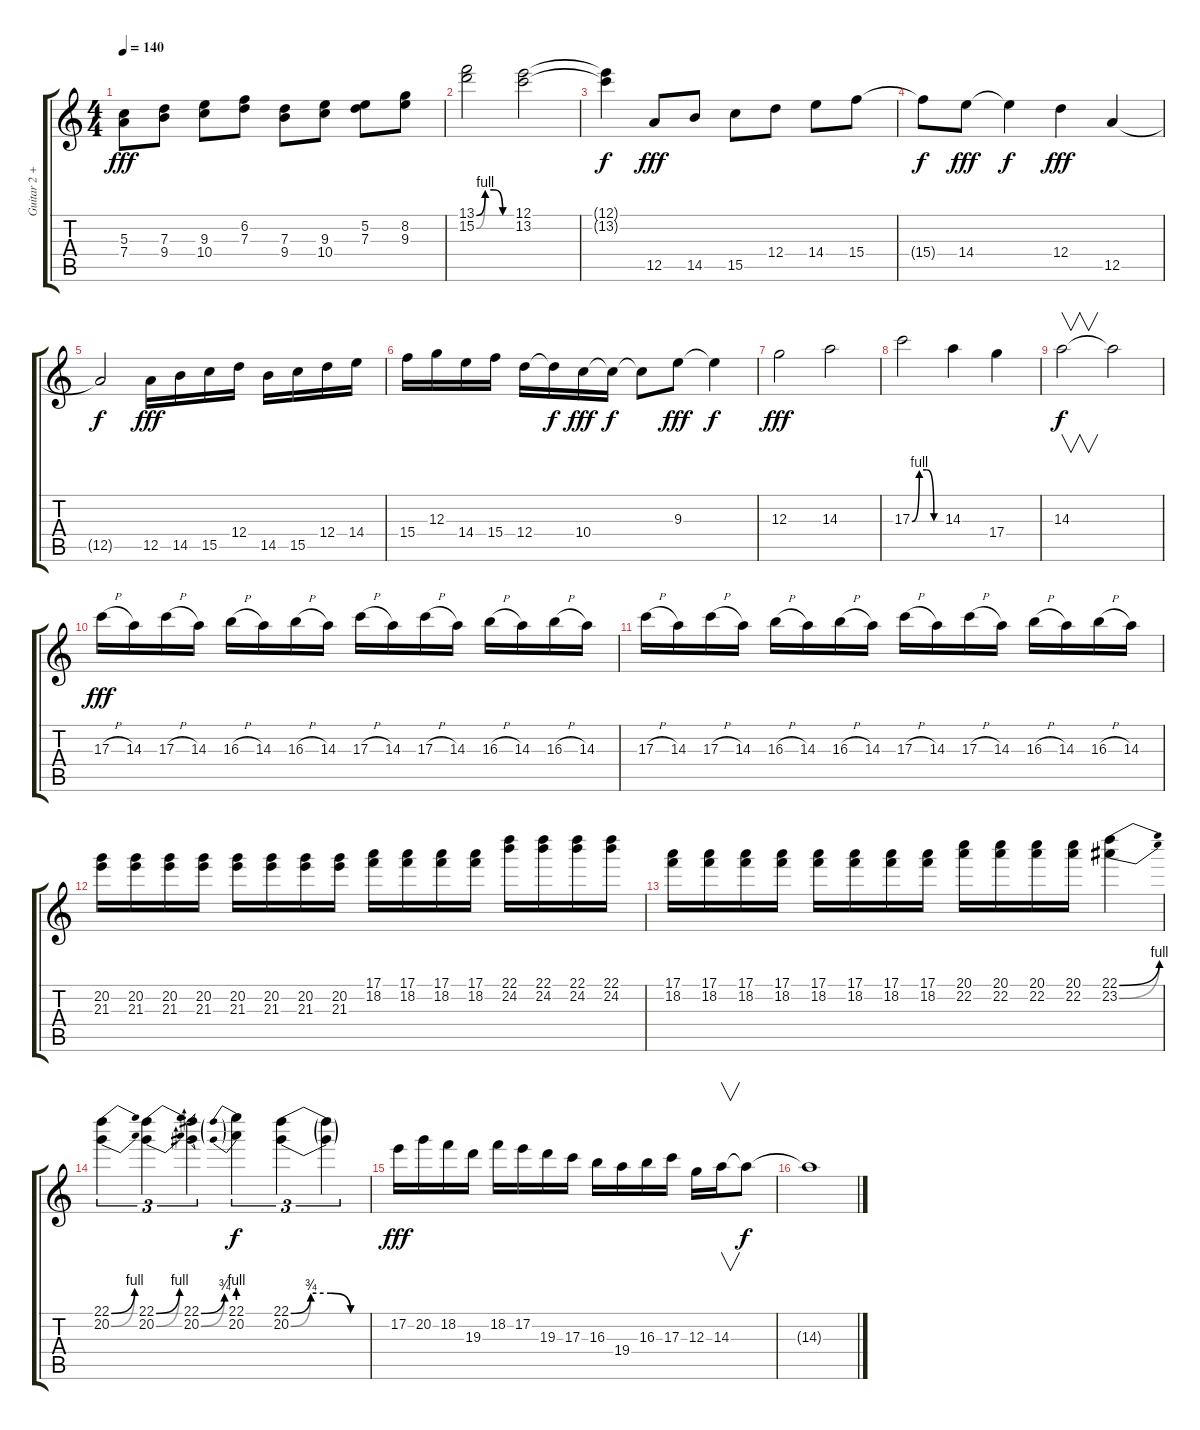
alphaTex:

\track ("Guitar 2 + Solo" "Guitar 2 +") {instrument distortionguitar}
\staff {score tabs}
\tuning (E4 B3 G3 D3 A2 E2) {hide}
\ts (4 4)
\tempo 140
\clef g2
\ks c
(5.3 7.4).8{dy fff} (7.3 9.4).8 (9.3 10.4).8 (6.2 7.3).8 (7.3 9.4).8 (9.3 10.4).8 (5.2 7.3).8 (8.2 9.3).8 |
(13.1{be (custom 0 0 15 4 30 4 45 0 60 0)} 15.2{be (custom 0 0 15 4 30 4 45 0 60 0)}).2 (12.1 13.2).2 |
(12.1{t} 13.2{t}).4{dy f} 12.5.8{dy fff} 14.5.8 15.5.8 12.4.8 14.4.8 15.4.8 |
15.4{t}.8{dy f} 14.4.8{dy fff} 14.4{t}.4{dy f} 12.4.4{dy fff} 12.5.4 |
12.5{t}.2{dy f} 12.5.16{dy fff} 14.5.16 15.5.16 12.4.16 14.5.16 15.5.16 12.4.16 14.4.16 |
15.4.16 12.3.16 14.4.16 15.4.16 12.4.16 12.4{t}.16{dy f} 10.4.16{dy fff} 10.4{t}.16{dy f} 10.4{t}.8 9.3.8{dy fff} 9.3{t}.4{dy f} |
12.3.2{dy fff} 14.3.2 |
17.3{be (custom 0 0 15 4 30 4 45 0 60 0)}.2 14.3.4 17.4.4 |
14.3.2{v dy f} 14.3{t}.2 |
17.3{h}.16{dy fff} 14.3.16 17.3{h}.16 14.3.16 16.3{h}.16 14.3.16 16.3{h}.16 14.3.16 17.3{h}.16 14.3.16 17.3{h}.16 14.3.16 16.3{h}.16 14.3.16 16.3{h}.16 14.3.16 |
17.3{h}.16 14.3.16 17.3{h}.16 14.3.16 16.3{h}.16 14.3.16 16.3{h}.16 14.3.16 17.3{h}.16 14.3.16 17.3{h}.16 14.3.16 16.3{h}.16 14.3.16 16.3{h}.16 14.3.16 |
(20.2 21.3).16 (20.2 21.3).16 (20.2 21.3).16 (20.2 21.3).16 (20.2 21.3).16 (20.2 21.3).16 (20.2 21.3).16 (20.2 21.3).16 (17.1 18.2).16 (17.1 18.2).16 (17.1 18.2).16 (17.1 18.2).16 (22.1 24.2).16 (22.1 24.2).16 (22.1 24.2).16 (22.1 24.2).16 |
(17.1 18.2).16 (17.1 18.2).16 (17.1 18.2).16 (17.1 18.2).16 (17.1 18.2).16 (17.1 18.2).16 (17.1 18.2).16 (17.1 18.2).16 (20.1 22.2).16 (20.1 22.2).16 (20.1 22.2).16 (20.1 22.2).16 (22.1{be (bend 0 0 60 4)} 23.2{be (bend 0 0 60 4)}).4 |
(22.1{be (bend 0 0 60 4)} 20.2{be (bend 0 0 60 4)}).4{tu (3 2)} (22.1{be (bend 0 0 60 4)} 20.2{be (bend 0 0 60 4)}).4{tu (3 2)} (22.1{be (bend 0 0 60 3)} 20.2{be (bend 0 0 60 3)}).4{tu (3 2)} (22.1{be (prebend 0 4 60 4)} 20.2{be (prebend 0 4 60 4)}).4{tu (3 2) dy f} (22.1{be (custom 0 0 15 3 30 3 45 0 60 0)} 20.2{be (custom 0 0 15 3 30 3 45 0 60 0)}).4{tu (3 2)} (22.1{t} 20.2{t}).4{tu (3 2)} |
17.2.16{dy fff} 20.2.16 18.2.16 19.3.16 18.2.16 17.2.16 19.3.16 17.3.16 16.3.16 19.4.16 16.3.16 17.3.16 12.3.16 14.3.16{v} 14.3{t}.8{dy f} |
14.3{t}.1
